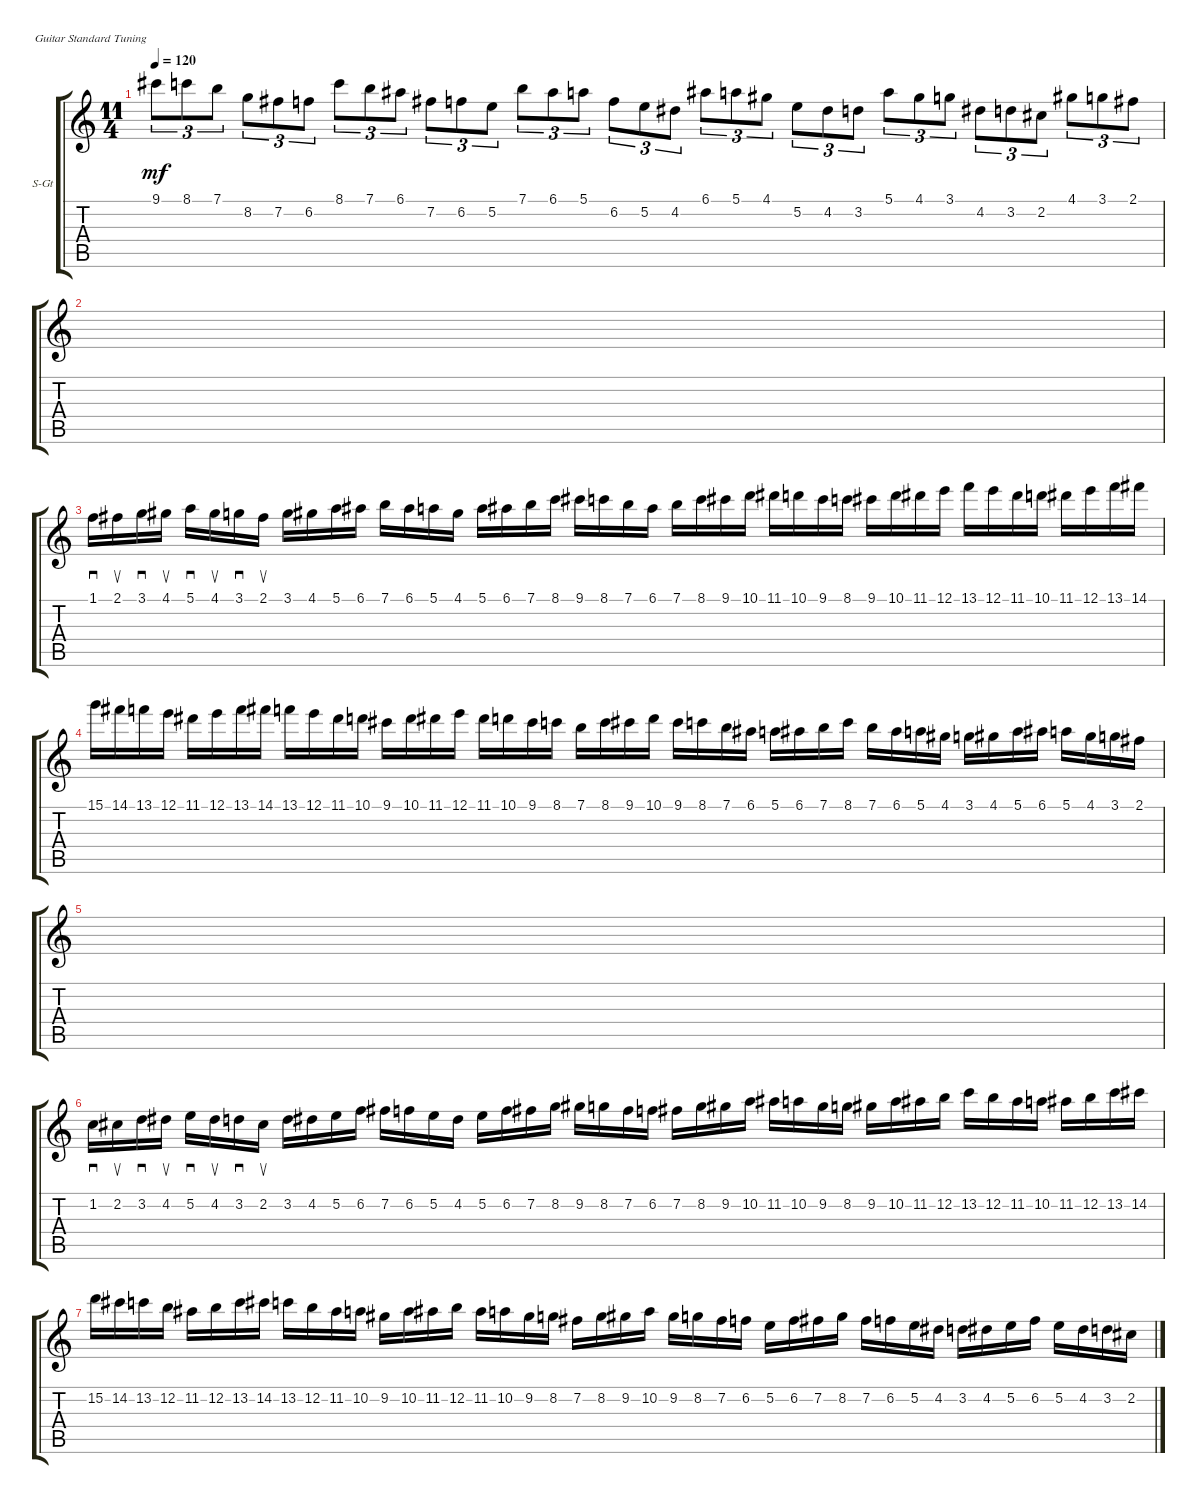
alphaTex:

\defaultSystemsLayout 4
\bracketExtendMode groupsimilarinstruments
\firstSystemTrackNameOrientation horizontal
\otherSystemsTrackNameOrientation horizontal
\track ("Steel Guitar" "S-Gt") {instrument acousticguitarsteel}
\staff {score tabs}
\tuning (E4 B3 G3 D3 A2 E2)
\ts (11 4)
\tempo 120
\clef g2
\ks c
9.1.8{tu (3 2) dy mf} 8.1.8{tu (3 2)} 7.1.8{tu (3 2)} 8.2.8{tu (3 2)} 7.2.8{tu (3 2)} 6.2.8{tu (3 2)} 8.1.8{tu (3 2)} 7.1.8{tu (3 2)} 6.1.8{tu (3 2)} 7.2.8{tu (3 2)} 6.2.8{tu (3 2)} 5.2.8{tu (3 2)} 7.1.8{tu (3 2)} 6.1.8{tu (3 2)} 5.1.8{tu (3 2)} 6.2.8{tu (3 2)} 5.2.8{tu (3 2)} 4.2.8{tu (3 2)} 6.1.8{tu (3 2)} 5.1.8{tu (3 2)} 4.1.8{tu (3 2)} 5.2.8{tu (3 2)} 4.2.8{tu (3 2)} 3.2.8{tu (3 2)} 5.1.8{tu (3 2)} 4.1.8{tu (3 2)} 3.1.8{tu (3 2)} 4.2.8{tu (3 2)} 3.2.8{tu (3 2)} 2.2.8{tu (3 2)} 4.1.8{tu (3 2)} 3.1.8{tu (3 2)} 2.1.8{tu (3 2)} |
|
1.1.16{sd} 2.1.16{su} 3.1.16{sd} 4.1.16{su} 5.1.16{sd} 4.1.16{su} 3.1.16{sd} 2.1.16{su} 3.1.16 4.1.16 5.1.16 6.1.16 7.1.16 6.1.16 5.1.16 4.1.16 5.1.16 6.1.16 7.1.16 8.1.16 9.1.16 8.1.16 7.1.16 6.1.16 7.1.16 8.1.16 9.1.16 10.1.16 11.1.16 10.1.16 9.1.16 8.1.16 9.1.16 10.1.16 11.1.16 12.1.16 13.1.16 12.1.16 11.1.16 10.1.16 11.1.16 12.1.16 13.1.16 14.1.16 |
15.1.16 14.1.16 13.1.16 12.1.16 11.1.16 12.1.16 13.1.16 14.1.16 13.1.16 12.1.16 11.1.16 10.1.16 9.1.16 10.1.16 11.1.16 12.1.16 11.1.16 10.1.16 9.1.16 8.1.16 7.1.16 8.1.16 9.1.16 10.1.16 9.1.16 8.1.16 7.1.16 6.1.16 5.1.16 6.1.16 7.1.16 8.1.16 7.1.16 6.1.16 5.1.16 4.1.16 3.1.16 4.1.16 5.1.16 6.1.16 5.1.16 4.1.16 3.1.16 2.1.16 |
|
1.2.16{sd} 2.2.16{su} 3.2.16{sd} 4.2.16{su} 5.2.16{sd} 4.2.16{su} 3.2.16{sd} 2.2.16{su} 3.2.16 4.2.16 5.2.16 6.2.16 7.2.16 6.2.16 5.2.16 4.2.16 5.2.16 6.2.16 7.2.16 8.2.16 9.2.16 8.2.16 7.2.16 6.2.16 7.2.16 8.2.16 9.2.16 10.2.16 11.2.16 10.2.16 9.2.16 8.2.16 9.2.16 10.2.16 11.2.16 12.2.16 13.2.16 12.2.16 11.2.16 10.2.16 11.2.16 12.2.16 13.2.16 14.2.16 |
15.2.16 14.2.16 13.2.16 12.2.16 11.2.16 12.2.16 13.2.16 14.2.16 13.2.16 12.2.16 11.2.16 10.2.16 9.2.16 10.2.16 11.2.16 12.2.16 11.2.16 10.2.16 9.2.16 8.2.16 7.2.16 8.2.16 9.2.16 10.2.16 9.2.16 8.2.16 7.2.16 6.2.16 5.2.16 6.2.16 7.2.16 8.2.16 7.2.16 6.2.16 5.2.16 4.2.16 3.2.16 4.2.16 5.2.16 6.2.16 5.2.16 4.2.16 3.2.16 2.2.16
